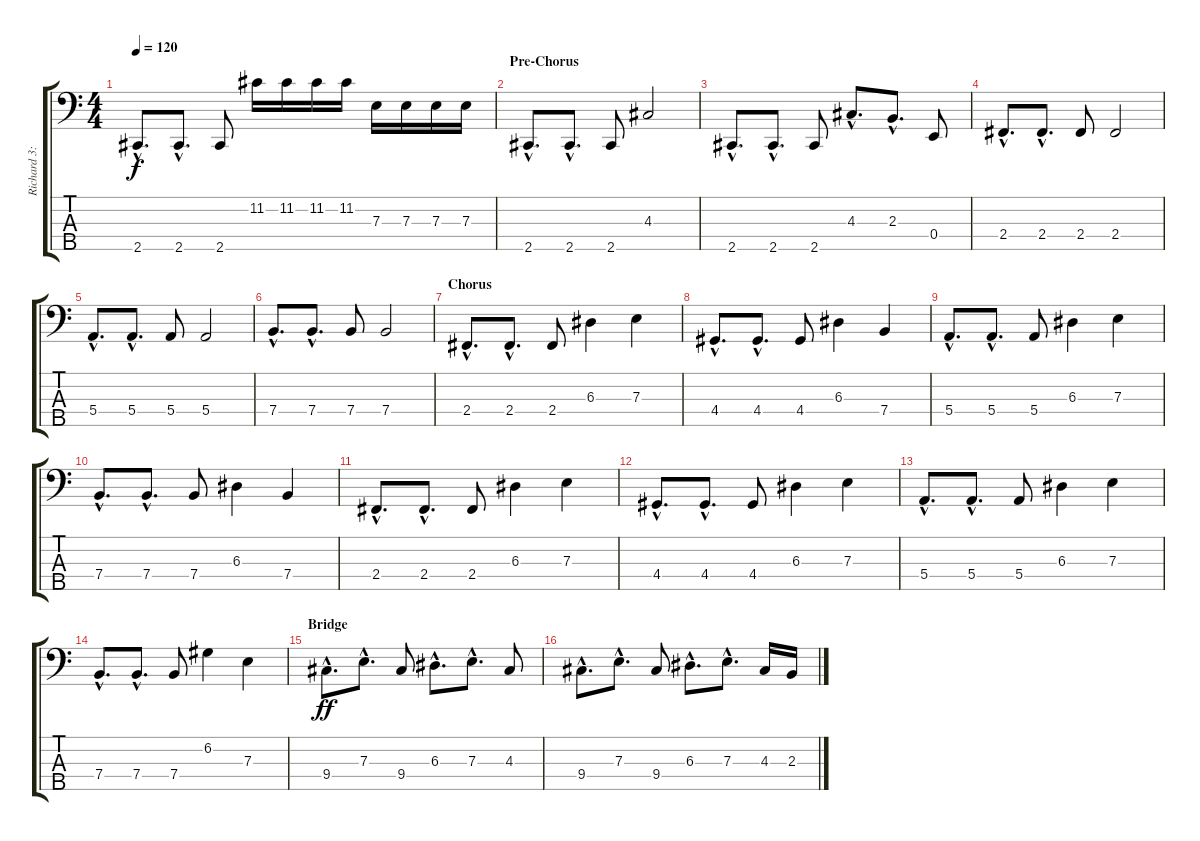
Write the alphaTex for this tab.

\track ("Richard 3:17  E.T.M." "Richard 3:") {instrument electricbassfinger}
\staff {score tabs}
\tuning (G2 D2 A1 E1 B0) {hide}
\ts (4 4)
\tempo 120
\clef f4
\ks c
2.5{hac}.8{d dy f} 2.5{hac}.8{d} 2.5.8 11.2.16 11.2.16 11.2.16 11.2.16 7.3.16 7.3.16 7.3.16 7.3.16 |
\section ("" "Pre-Chorus")
2.5{hac}.8{d} 2.5{hac}.8{d} 2.5.8 4.3.2 |
2.5{hac}.8{d} 2.5{hac}.8{d} 2.5.8 4.3{hac}.8{d} 2.3{hac}.8{d} 0.4.8 |
2.4{hac}.8{d} 2.4{hac}.8{d} 2.4.8 2.4.2 |
5.4{hac}.8{d} 5.4{hac}.8{d} 5.4.8 5.4.2 |
7.4{hac}.8{d} 7.4{hac}.8{d} 7.4.8 7.4.2 |
\section ("" "Chorus")
2.4{hac}.8{d} 2.4{hac}.8{d} 2.4.8 6.3.4 7.3.4 |
4.4{hac}.8{d} 4.4{hac}.8{d} 4.4.8 6.3.4 7.4.4 |
5.4{hac}.8{d} 5.4{hac}.8{d} 5.4.8 6.3.4 7.3.4 |
7.4{hac}.8{d} 7.4{hac}.8{d} 7.4.8 6.3.4 7.4.4 |
2.4{hac}.8{d} 2.4{hac}.8{d} 2.4.8 6.3.4 7.3.4 |
4.4{hac}.8{d} 4.4{hac}.8{d} 4.4.8 6.3.4 7.3.4 |
5.4{hac}.8{d} 5.4{hac}.8{d} 5.4.8 6.3.4 7.3.4 |
7.4{hac}.8{d} 7.4{hac}.8{d} 7.4.8 6.2.4 7.3.4 |
\section ("" "Bridge")
9.4{hac}.8{d dy ff} 7.3{hac}.8{d} 9.4.8 6.3{hac}.8{d} 7.3{hac}.8{d} 4.3.8 |
9.4{hac}.8{d} 7.3{hac}.8{d} 9.4.8 6.3{hac}.8{d} 7.3{hac}.8{d} 4.3.16 2.3.16
